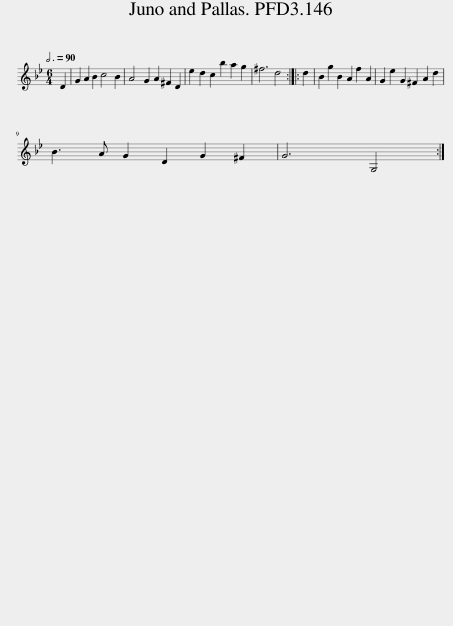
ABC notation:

X:1
L:1/8
Q:3/4=90
M:6/4
I:linebreak $
K:Gmin
V:1 treble
V:1
 D2 | G2 A2 B2 c4 B2 | A4 G2 A2 ^F2 D2 | e2 d2 c2 b2 a2 g2 | ^f6 d4 :: %5
 d2 | B2 g2 B2 A2 f2 A2 | G2 e2 G2 ^F2 A2 d2 |$ B3 A G2 D2 G2 ^F2 | G6 G,4 :| %10
